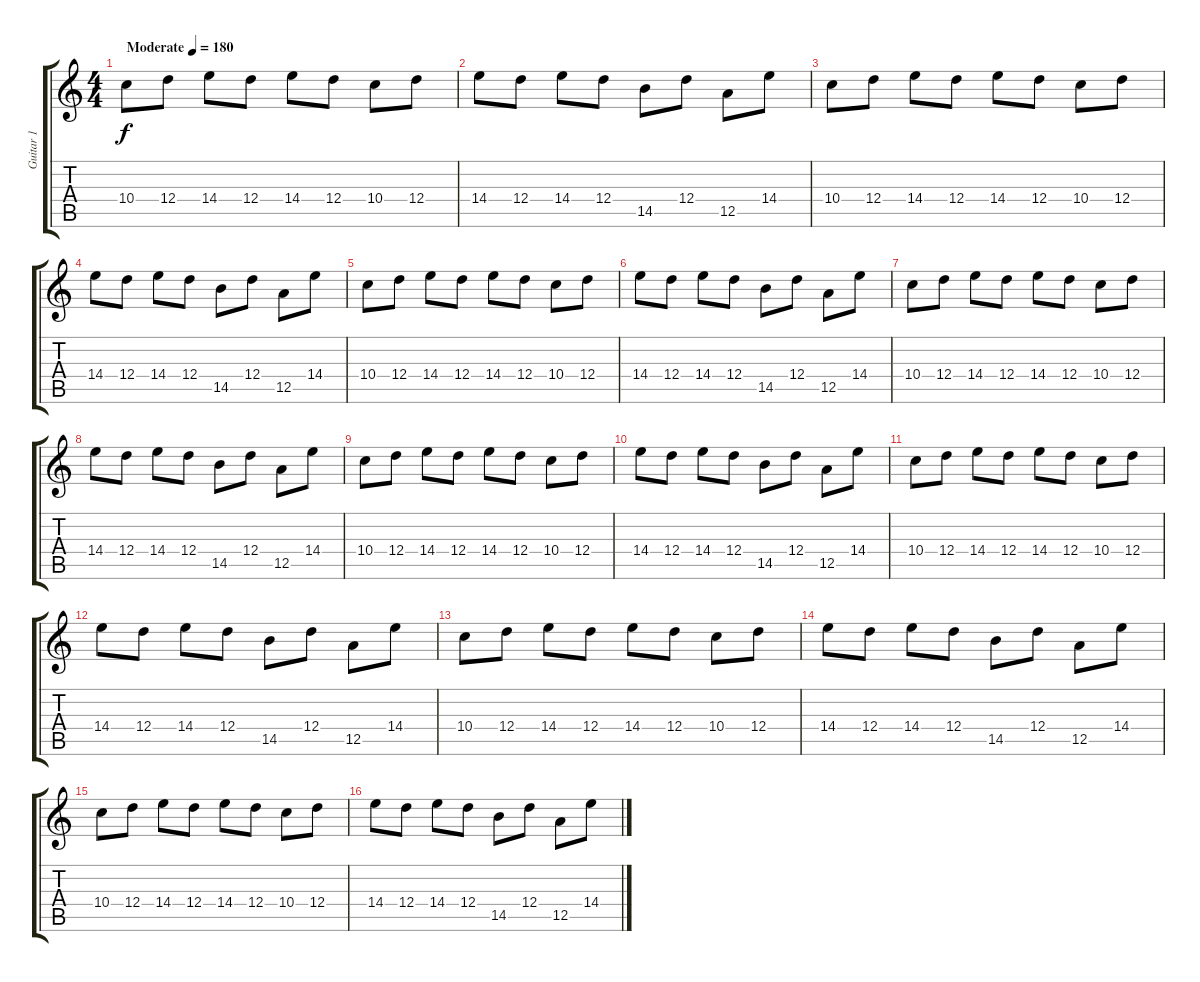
\track ("Guitar 1" "Guitar 1") {instrument distortionguitar}
\staff {score tabs}
\tuning (E4 B3 G3 D3 A2 E2) {hide}
\ts (4 4)
\tempo (180 "Moderate")
\clef g2
\ks c
10.4.8{dy f instrument distortionguitar} 12.4.8 14.4.8 12.4.8 14.4.8 12.4.8 10.4.8 12.4.8 |
14.4.8 12.4.8 14.4.8 12.4.8 14.5.8 12.4.8 12.5.8 14.4.8 |
10.4.8 12.4.8 14.4.8 12.4.8 14.4.8 12.4.8 10.4.8 12.4.8 |
14.4.8 12.4.8 14.4.8 12.4.8 14.5.8 12.4.8 12.5.8 14.4.8 |
10.4.8 12.4.8 14.4.8 12.4.8 14.4.8 12.4.8 10.4.8 12.4.8 |
14.4.8 12.4.8 14.4.8 12.4.8 14.5.8 12.4.8 12.5.8 14.4.8 |
10.4.8 12.4.8 14.4.8 12.4.8 14.4.8 12.4.8 10.4.8 12.4.8 |
14.4.8 12.4.8 14.4.8 12.4.8 14.5.8 12.4.8 12.5.8 14.4.8 |
10.4.8 12.4.8 14.4.8 12.4.8 14.4.8 12.4.8 10.4.8 12.4.8 |
14.4.8 12.4.8 14.4.8 12.4.8 14.5.8 12.4.8 12.5.8 14.4.8 |
10.4.8 12.4.8 14.4.8 12.4.8 14.4.8 12.4.8 10.4.8 12.4.8 |
14.4.8 12.4.8 14.4.8 12.4.8 14.5.8 12.4.8 12.5.8 14.4.8 |
10.4.8 12.4.8 14.4.8 12.4.8 14.4.8 12.4.8 10.4.8 12.4.8 |
14.4.8 12.4.8 14.4.8 12.4.8 14.5.8 12.4.8 12.5.8 14.4.8 |
10.4.8 12.4.8 14.4.8 12.4.8 14.4.8 12.4.8 10.4.8 12.4.8 |
14.4.8 12.4.8 14.4.8 12.4.8 14.5.8 12.4.8 12.5.8 14.4.8
